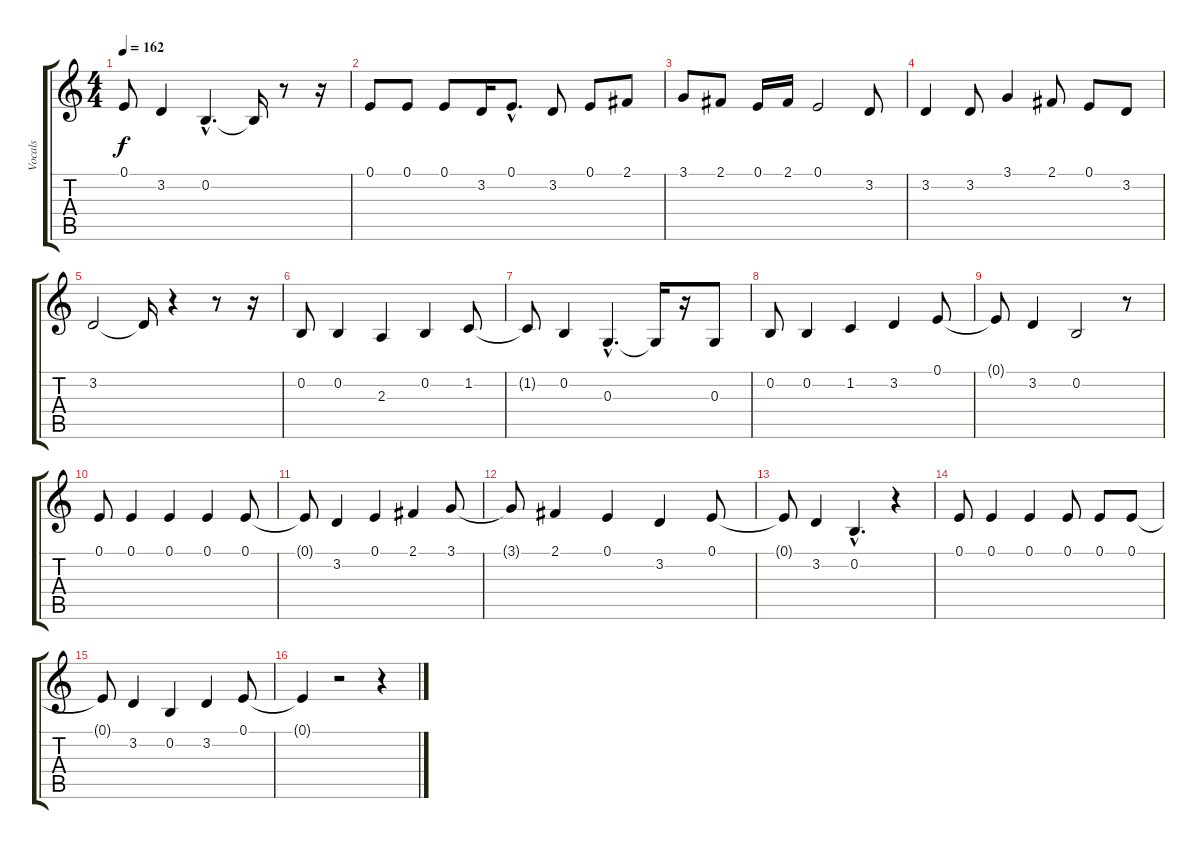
\track ("Vocals" "Vocals") {instrument synthvoice}
\staff {score tabs}
\tuning (E4 B3 G3 D3 A2 E2) {hide}
\ts (4 4)
\tempo 162
\clef g2
\ks c
0.1{t}.8{dy f} 3.2.4 0.2{hac}.4{d} 0.2{t}.16 r.8 r.16 |
0.1.8 0.1.8 0.1.8 3.2.16 0.1{hac}.8{d} 3.2.8 0.1.8 2.1.8 |
3.1.8 2.1.8 0.1.16 2.1.16 0.1.2 3.2.8 |
3.2.4 3.2.8 3.1.4 2.1.8 0.1.8 3.2.8 |
3.2.2 3.2{t}.16 r.4 r.8 r.16 |
0.2.8 0.2.4 2.3.4 0.2.4 1.2.8 |
1.2{t}.8 0.2.4 0.3{hac}.4{d} 0.3{t}.16 r.16 0.3.8 |
0.2.8 0.2.4 1.2.4 3.2.4 0.1.8 |
0.1{t}.8 3.2.4 0.2.2 r.8 |
0.1.8 0.1.4 0.1.4 0.1.4 0.1.8 |
0.1{t}.8 3.2.4 0.1.4 2.1.4 3.1.8 |
3.1{t}.8 2.1.4 0.1.4 3.2.4 0.1.8 |
0.1{t}.8 3.2.4 0.2{hac}.4{d} r.4 |
0.1.8 0.1.4 0.1.4 0.1.8 0.1.8 0.1.8 |
0.1{t}.8 3.2.4 0.2.4 3.2.4 0.1.8 |
0.1{t}.4 r.2 r.4
